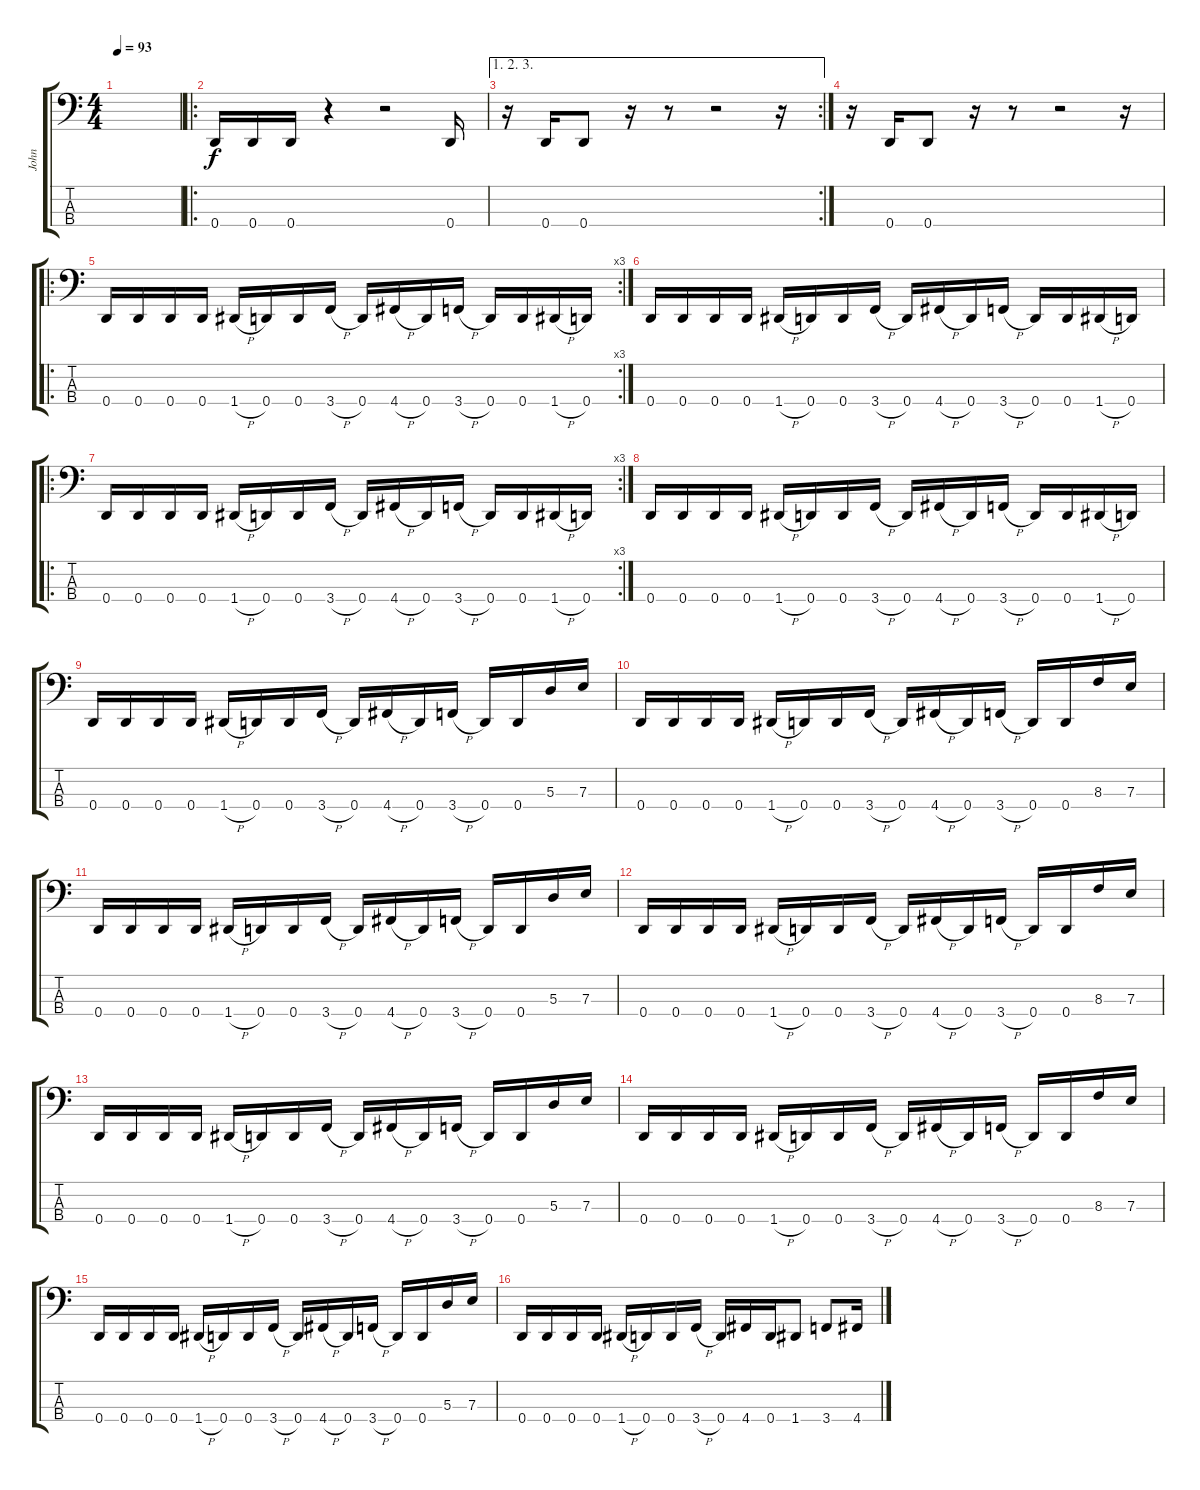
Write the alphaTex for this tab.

\track ("John" "John") {solo instrument electricbassfinger}
\staff {score tabs}
\tuning (G2 D2 A1 D1) {hide}
\ts (4 4)
\tempo 93
\clef f4
\ks c
|
\ro
0.4.16 0.4.16 0.4.16 r.4 r.2 0.4.16 |
\ae (1 2 3)
\rc 2
r.16 0.4.16 0.4.8 r.16 r.8 r.2 r.16 |
r.16 0.4.16 0.4.8 r.16 r.8 r.2 r.16 |
\ro
\rc 3
0.4.16 0.4.16 0.4.16 0.4.16 1.4{h}.16 0.4.16 0.4.16 3.4{h}.16 0.4.16 4.4{h}.16 0.4.16 3.4{h}.16 0.4.16 0.4.16 1.4{h}.16 0.4.16 |
0.4.16 0.4.16 0.4.16 0.4.16 1.4{h}.16 0.4.16 0.4.16 3.4{h}.16 0.4.16 4.4{h}.16 0.4.16 3.4{h}.16 0.4.16 0.4.16 1.4{h}.16 0.4.16 |
\ro
\rc 3
0.4.16 0.4.16 0.4.16 0.4.16 1.4{h}.16 0.4.16 0.4.16 3.4{h}.16 0.4.16 4.4{h}.16 0.4.16 3.4{h}.16 0.4.16 0.4.16 1.4{h}.16 0.4.16 |
0.4.16 0.4.16 0.4.16 0.4.16 1.4{h}.16 0.4.16 0.4.16 3.4{h}.16 0.4.16 4.4{h}.16 0.4.16 3.4{h}.16 0.4.16 0.4.16 1.4{h}.16 0.4.16 |
0.4.16 0.4.16 0.4.16 0.4.16 1.4{h}.16 0.4.16 0.4.16 3.4{h}.16 0.4.16 4.4{h}.16 0.4.16 3.4{h}.16 0.4.16 0.4.16 5.3.16 7.3.16 |
0.4.16 0.4.16 0.4.16 0.4.16 1.4{h}.16 0.4.16 0.4.16 3.4{h}.16 0.4.16 4.4{h}.16 0.4.16 3.4{h}.16 0.4.16 0.4.16 8.3.16 7.3.16 |
0.4.16 0.4.16 0.4.16 0.4.16 1.4{h}.16 0.4.16 0.4.16 3.4{h}.16 0.4.16 4.4{h}.16 0.4.16 3.4{h}.16 0.4.16 0.4.16 5.3.16 7.3.16 |
0.4.16 0.4.16 0.4.16 0.4.16 1.4{h}.16 0.4.16 0.4.16 3.4{h}.16 0.4.16 4.4{h}.16 0.4.16 3.4{h}.16 0.4.16 0.4.16 8.3.16 7.3.16 |
0.4.16 0.4.16 0.4.16 0.4.16 1.4{h}.16 0.4.16 0.4.16 3.4{h}.16 0.4.16 4.4{h}.16 0.4.16 3.4{h}.16 0.4.16 0.4.16 5.3.16 7.3.16 |
0.4.16 0.4.16 0.4.16 0.4.16 1.4{h}.16 0.4.16 0.4.16 3.4{h}.16 0.4.16 4.4{h}.16 0.4.16 3.4{h}.16 0.4.16 0.4.16 8.3.16 7.3.16 |
0.4.16 0.4.16 0.4.16 0.4.16 1.4{h}.16 0.4.16 0.4.16 3.4{h}.16 0.4.16 4.4{h}.16 0.4.16 3.4{h}.16 0.4.16 0.4.16 5.3.16 7.3.16 |
0.4.16 0.4.16 0.4.16 0.4.16 1.4{h}.16 0.4.16 0.4.16 3.4{h}.16 0.4.16 4.4.16 0.4.16 1.4.8 3.4.8 4.4.16
